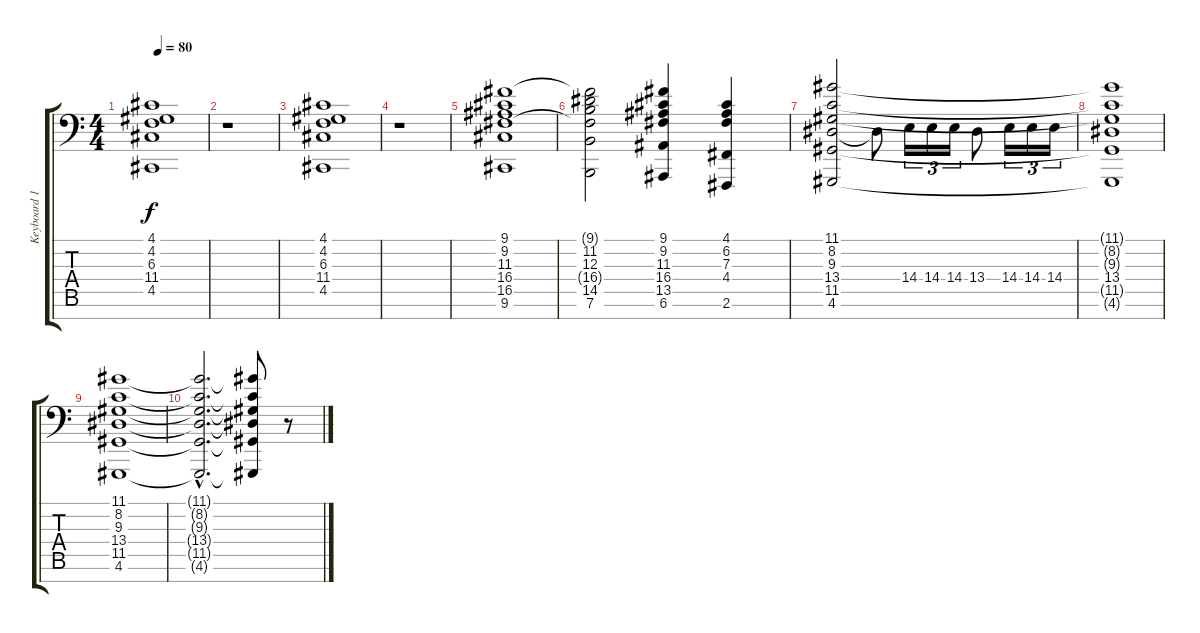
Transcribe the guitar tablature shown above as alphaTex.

\track ("Keyboard 1" "Keyboard 1") {instrument stringensemble1}
\staff {score tabs}
\tuning (A3 E3 B2 D2 A1 E1 C-1) {hide}
\ts (4 4)
\tempo 80
\clef f4
\ks c
(4.1 4.2 6.3 11.4 4.5).1{dy f volume 5} |
r.1 |
(4.1 4.2 6.3 11.4 4.5).1 |
r.1 |
(9.1 9.2 11.3 16.4 16.5 9.6).1 |
(9.1{t} 11.2 12.3 16.4{t} 14.5 7.6).2 (9.1 9.2 11.3 16.4 13.5 6.6).4 (4.1 6.2 7.3 4.4 2.6).4 |
(11.1 8.2 9.3 13.4 11.5 4.6).2 13.4{t}.8 14.4.16{tu (3 2)} 14.4.16{tu (3 2)} 14.4.16{tu (3 2)} 13.4.8 14.4.16{tu (3 2)} 14.4.16{tu (3 2)} 14.4.16{tu (3 2)} |
(11.1{t} 8.2{t} 9.3{t} 13.4 11.5{t} 4.6{t}).1 |
(11.1 8.2 9.3 13.4 11.5 4.6).1 |
(11.1{hac t} 8.2{hac t} 9.3{hac t} 13.4{hac t} 11.5{hac t} 4.6{hac t}).2{d} (11.1{t} 8.2{t} 9.3{t} 13.4{t} 11.5{t} 4.6{t}).8 r.8
